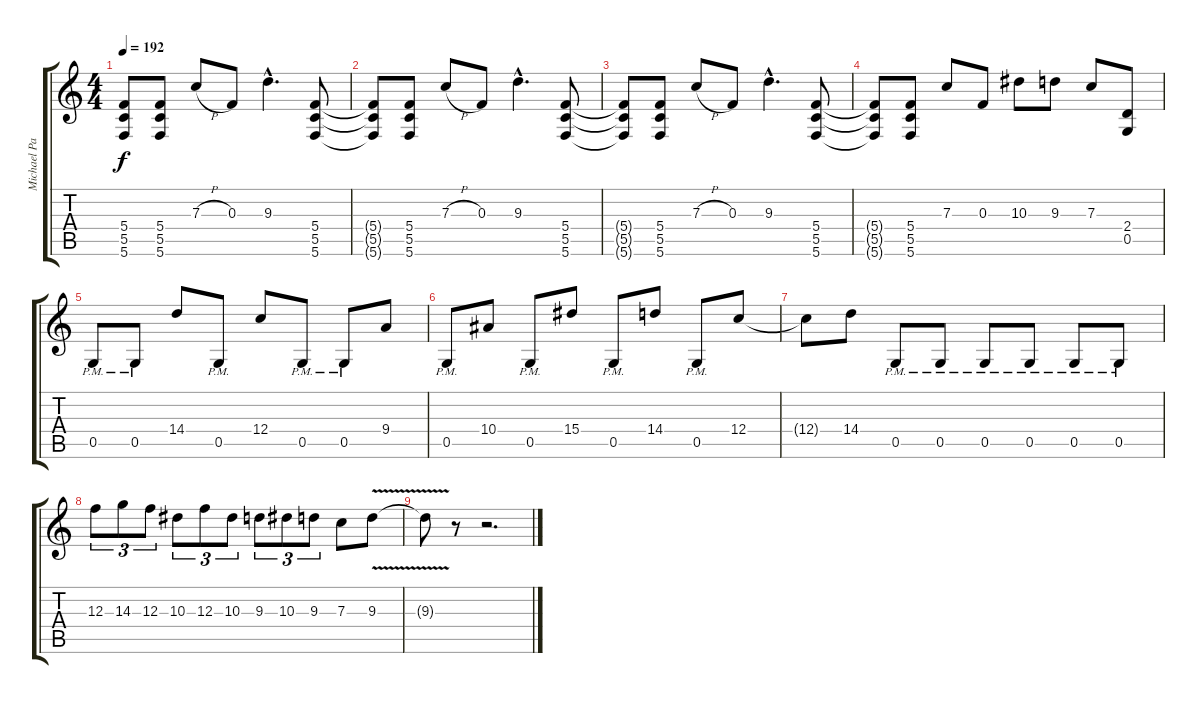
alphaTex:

\track ("Michael Padget" "Michael Pa") {instrument distortionguitar}
\staff {score tabs}
\tuning (C4 A3 F3 C3 G2 C2) {hide}
\ts (4 4)
\tempo 192
\clef g2
\ks c
(5.4{t} 5.5{t} 5.6{t}).8{dy f} (5.4 5.5 5.6).8 7.3{h}.8 0.3.8 9.3{hac}.4{d} (5.4 5.5 5.6).8 |
(5.4{t} 5.5{t} 5.6{t}).8 (5.4 5.5 5.6).8 7.3{h}.8 0.3.8 9.3{hac}.4{d} (5.4 5.5 5.6).8 |
(5.4{t} 5.5{t} 5.6{t}).8 (5.4 5.5 5.6).8 7.3{h}.8 0.3.8 9.3{hac}.4{d} (5.4 5.5 5.6).8 |
(5.4{t} 5.5{t} 5.6{t}).8 (5.4 5.5 5.6).8 7.3.8 0.3.8 10.3.8 9.3.8 7.3.8 (2.4 0.5).8 |
0.5{pm}.8 0.5{pm}.8 14.4.8 0.5{pm}.8 12.4.8 0.5{pm}.8 0.5{pm}.8 9.4.8 |
0.5{pm}.8 10.4.8 0.5{pm}.8 15.4.8 0.5{pm}.8 14.4.8 0.5{pm}.8 12.4.8 |
12.4{t}.8 14.4.8 0.5{pm}.8 0.5{pm}.8 0.5{pm}.8 0.5{pm}.8 0.5{pm}.8 0.5{pm}.8 |
12.3.8{tu (3 2)} 14.3.8{tu (3 2)} 12.3.8{tu (3 2)} 10.3.8{tu (3 2)} 12.3.8{tu (3 2)} 10.3.8{tu (3 2)} 9.3.8{tu (3 2)} 10.3.8{tu (3 2)} 9.3.8{tu (3 2)} 7.3.8 9.3{v}.8 |
9.3{t}.8 r.8 r.2{d}
